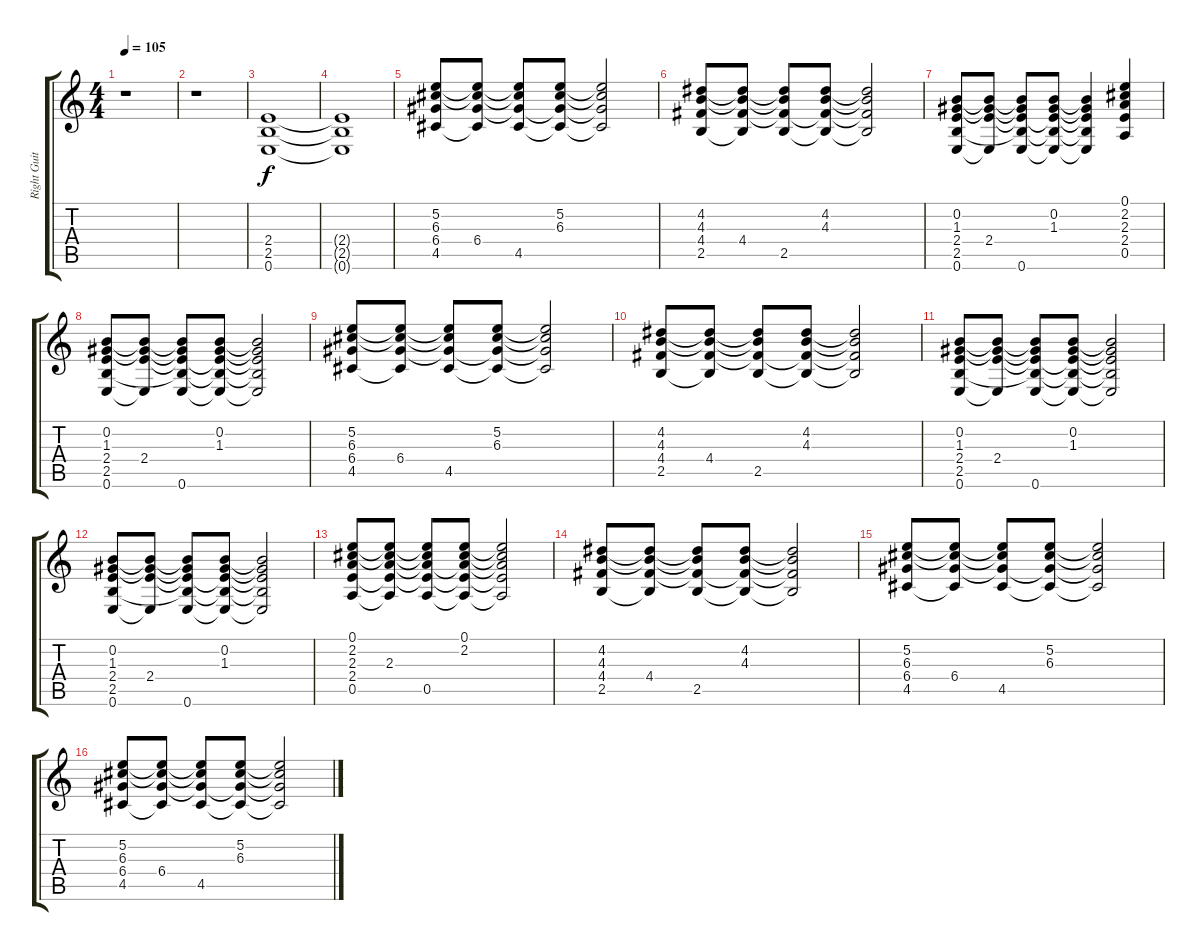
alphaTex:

\track ("Right Guitar" "Right Guit") {instrument overdrivenguitar}
\staff {score tabs}
\tuning (E4 B3 G3 D3 A2 E2) {hide}
\ts (4 4)
\tempo 105
\clef g2
\ks c
r.1{dy f} |
r.1 |
(2.4 2.5 0.6).1 |
(2.4{t} 2.5{t} 0.6{t}).1 |
(5.2 6.3 6.4 4.5).8 (5.2{t} 6.3{t} 6.4 4.5{t}).8 (5.2{t} 6.3{t} 6.4{t} 4.5).8 (5.2 6.3 6.4{t} 4.5{t}).8 (5.2{t} 6.3{t} 6.4{t} 4.5{t}).2 |
(4.2 4.3 4.4 2.5).8 (4.2{t} 4.3{t} 4.4 2.5{t}).8 (4.2{t} 4.3{t} 4.4{t} 2.5).8 (4.2 4.3 4.4{t} 2.5{t}).8 (4.2{t} 4.3{t} 4.4{t} 2.5{t}).2 |
(0.2 1.3 2.4 2.5 0.6).8 (0.2{t} 1.3{t} 2.4 0.6{t}).8 (0.2{t} 1.3{t} 2.4{t} 2.5{t} 0.6).8 (0.2 1.3 2.4{t} 2.5{t} 0.6{t}).8 (0.2{t} 1.3{t} 2.4{t} 2.5{t} 0.6{t}).4 (0.1 2.2 2.3 2.4 0.5).4 |
(0.2 1.3 2.4 2.5 0.6).8 (0.2{t} 1.3{t} 2.4 0.6{t}).8 (0.2{t} 1.3{t} 2.4{t} 2.5{t} 0.6).8 (0.2 1.3 2.4{t} 2.5{t} 0.6{t}).8 (0.2{t} 1.3{t} 2.4{t} 2.5{t} 0.6{t}).2 |
(5.2 6.3 6.4 4.5).8 (5.2{t} 6.3{t} 6.4 4.5{t}).8 (5.2{t} 6.3{t} 6.4{t} 4.5).8 (5.2 6.3 6.4{t} 4.5{t}).8 (5.2{t} 6.3{t} 6.4{t} 4.5{t}).2 |
(4.2 4.3 4.4 2.5).8 (4.2{t} 4.3{t} 4.4 2.5{t}).8 (4.2{t} 4.3{t} 4.4{t} 2.5).8 (4.2 4.3 4.4{t} 2.5{t}).8 (4.2{t} 4.3{t} 4.4{t} 2.5{t}).2 |
(0.2 1.3 2.4 2.5 0.6).8 (0.2{t} 1.3{t} 2.4 0.6{t}).8 (0.2{t} 1.3{t} 2.4{t} 2.5{t} 0.6).8 (0.2 1.3 2.4{t} 2.5{t} 0.6{t}).8 (0.2{t} 1.3{t} 2.4{t} 2.5{t} 0.6{t}).2 |
(0.2 1.3 2.4 2.5 0.6).8 (0.2{t} 1.3{t} 2.4 0.6{t}).8 (0.2{t} 1.3{t} 2.4{t} 2.5{t} 0.6).8 (0.2 1.3 2.4{t} 2.5{t} 0.6{t}).8 (0.2{t} 1.3{t} 2.4{t} 2.5{t} 0.6{t}).2 |
(0.1 2.2 2.3 2.4 0.5).8 (0.1{t} 2.2{t} 2.3 2.4{t} 0.5{t}).8 (0.1{t} 2.2{t} 2.3{t} 2.4{t} 0.5).8 (0.1 2.2 2.3{t} 2.4{t} 0.5{t}).8 (0.1{t} 2.2{t} 2.3{t} 2.4{t} 0.5{t}).2 |
(4.2 4.3 4.4 2.5).8 (4.2{t} 4.3{t} 4.4 2.5{t}).8 (4.2{t} 4.3{t} 4.4{t} 2.5).8 (4.2 4.3 4.4{t} 2.5{t}).8 (4.2{t} 4.3{t} 4.4{t} 2.5{t}).2 |
(5.2 6.3 6.4 4.5).8 (5.2{t} 6.3{t} 6.4 4.5{t}).8 (5.2{t} 6.3{t} 6.4{t} 4.5).8 (5.2 6.3 6.4{t} 4.5{t}).8 (5.2{t} 6.3{t} 6.4{t} 4.5{t}).2 |
(5.2 6.3 6.4 4.5).8 (5.2{t} 6.3{t} 6.4 4.5{t}).8 (5.2{t} 6.3{t} 6.4{t} 4.5).8 (5.2 6.3 6.4{t} 4.5{t}).8 (5.2{t} 6.3{t} 6.4{t} 4.5{t}).2
